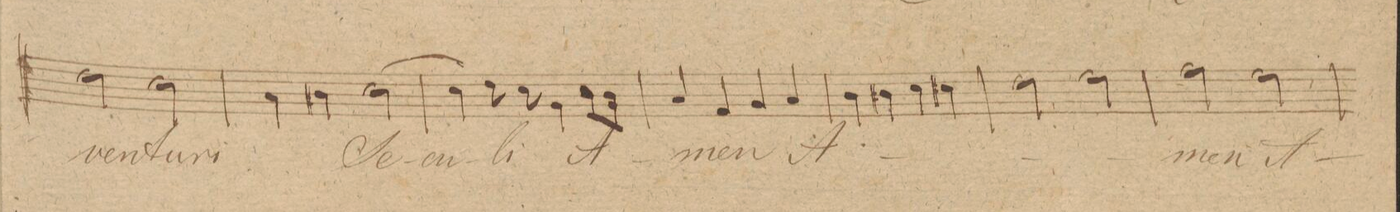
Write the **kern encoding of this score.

**kern	**text	**dynam
*I"Baſso.	*	*
*clefF4	*	*
*k[f#c#g#]	*	*
*met(c|)	*	*
*M2/2	*	*
2F#\	ven-	.
2E\	-tu-	.
=205	=205	=205
4C#\	-ri	.
4D#X\	.	.
[2E\	Se-	.
=206	=206	=206
4E\]	.	.
8F#\	-cu-	.
8E\	-li	.
4BB\	A-	.
8F#\L	.	.
8D\J	.	.
=207	=207	=207
4C#/	.	.
4AA/	-men	.
4BB/	A-	.
4C#/	.	.
=208	=208	=208
4D\	.	.
4D#X\	.	.
4E\	.	.
4E#X\	.	.
=209	=209	=209
2F#\	.	.
2G#\	.	.
=210	=210	=210
2A\	-men	.
2G#\	A-	.
=211	=211	=211
*-	*-	*-
